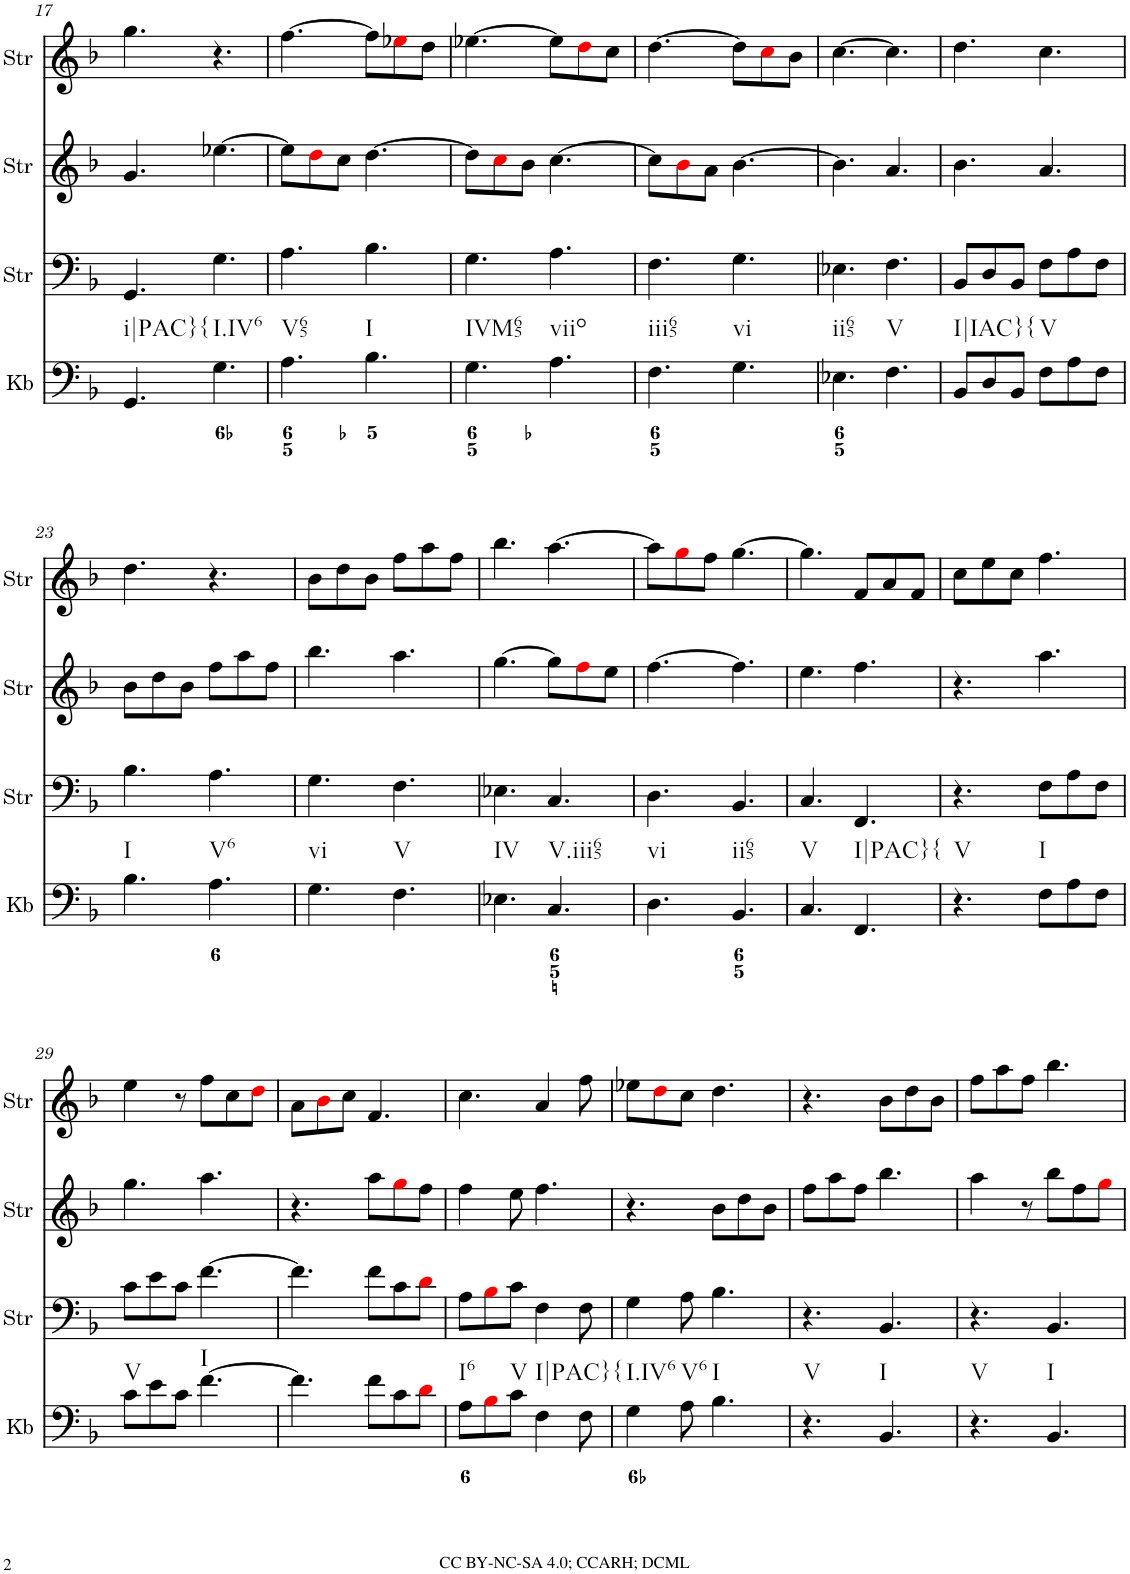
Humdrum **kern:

**kern	**kern	**kern	**kern
*part4	*part3	*part2	*part1
*staff4	*staff3	*staff2	*staff1
*I"Keyboard	*I"StringInstrument	*I"StringInstrument	*I"StringInstrument
*I'Kb	*I'Str	*I'Str	*I'Str
!!LO:PB:g=z
*clefF4	*clefF4	*clefG2	*clefG2
*k[b-]	*k[b-]	*k[b-]	*k[b-]
*M6/8	*M6/8	*M6/8	*M6/8
=17	=17	=17	=17
!LO:TX:b:t=i|PAC}{	!	!	!
4.GG/	4.GG/	4.g/	4.gg\
!LO:TX:b:t=I.IV6	!	!	!
4.G\	4.G\	[4.ee-X\	4.r
=18	=18	=18	=18
!LO:TX:b:t=V65	!	!	!
4.A\	4.A\	8ee-\L]	[4.ff\
.	.	8ddi\	.
.	.	8cc\J	.
!LO:TX:b:t=I	!	!	!
4.B-\	4.B-\	[4.dd\	8ff\L]
.	.	.	8ee-Xi\
.	.	.	8dd\J
=19	=19	=19	=19
!LO:TX:b:t=IVM65	!	!	!
4.G\	4.G\	8dd\L]	[4.ee-X\
.	.	8cci\	.
.	.	8b-\J	.
!LO:TX:b:t=viio	!	!	!
4.A\	4.A\	[4.cc\	8ee-\L]
.	.	.	8ddi\
.	.	.	8cc\J
=20	=20	=20	=20
!LO:TX:b:t=iii65	!	!	!
4.F\	4.F\	8cc\L]	[4.dd\
.	.	8b-i\	.
.	.	8a\J	.
!LO:TX:b:t=vi	!	!	!
4.G\	4.G\	[4.b-\	8dd\L]
.	.	.	8cci\
.	.	.	8b-\J
=21	=21	=21	=21
!LO:TX:b:t=ii65	!	!	!
4.E-X\	4.E-X\	4.b-\]	[4.cc\
!LO:TX:b:t=V	!	!	!
4.F\	4.F\	4.a/	4.cc\]
=22	=22	=22	=22
!LO:TX:b:t=I|IAC}{	!	!	!
8BB-/L	8BB-/L	4.b-\	4.dd\
8D/	8D/	.	.
8BB-/J	8BB-/J	.	.
!LO:TX:b:t=V	!	!	!
8F\L	8F\L	4.a/	4.cc\
8A\	8A\	.	.
8F\J	8F\J	.	.
!!LO:LB:g=z
=23	=23	=23	=23
!LO:TX:b:t=I	!	!	!
4.B-\	4.B-\	8b-\L	4.dd\
.	.	8dd\	.
.	.	8b-\J	.
!LO:TX:b:t=V6	!	!	!
4.A\	4.A\	8ff\L	4.r
.	.	8aa\	.
.	.	8ff\J	.
=24	=24	=24	=24
!LO:TX:b:t=vi	!	!	!
4.G\	4.G\	4.bb-\	8b-\L
.	.	.	8dd\
.	.	.	8b-\J
!LO:TX:b:t=V	!	!	!
4.F\	4.F\	4.aa\	8ff\L
.	.	.	8aa\
.	.	.	8ff\J
=25	=25	=25	=25
!LO:TX:b:t=IV	!	!	!
4.E-X\	4.E-X\	[4.gg\	4.bb-\
!LO:TX:b:t=V.iii65	!	!	!
4.C/	4.C/	8gg\L]	[4.aa\
.	.	8ffi\	.
.	.	8ee\J	.
=26	=26	=26	=26
!LO:TX:b:t=vi	!	!	!
4.D\	4.D\	[4.ff\	8aa\L]
.	.	.	8ggi\
.	.	.	8ff\J
!LO:TX:b:t=ii65	!	!	!
4.BB-/	4.BB-/	4.ff\]	[4.gg\
=27	=27	=27	=27
!LO:TX:b:t=V	!	!	!
4.C/	4.C/	4.ee\	4.gg\]
!LO:TX:b:t=I|PAC}{	!	!	!
4.FF/	4.FF/	4.ff\	8f/L
.	.	.	8a/
.	.	.	8f/J
=28	=28	=28	=28
!LO:TX:b:t=V	!	!	!
4.r	4.r	4.r	8cc\L
.	.	.	8ee\
.	.	.	8cc\J
!LO:TX:b:t=I	!	!	!
8F\L	8F\L	4.aa\	4.ff\
8A\	8A\	.	.
8F\J	8F\J	.	.
!!LO:LB:g=z
=29	=29	=29	=29
!LO:TX:b:t=V	!	!	!
8c\L	8c\L	4.gg\	4ee\
8e\	8e\	.	.
8c\J	8c\J	.	8r
!LO:TX:b:t=I	!	!	!
[4.f\	[4.f\	4.aa\	8ff\L
.	.	.	8cc\
.	.	.	8ddi\J
=30	=30	=30	=30
4.f\]	4.f\]	4.r	8a\L
.	.	.	8b-i\
.	.	.	8cc\J
8f\L	8f\L	8aa\L	4.f/
8c\	8c\	8ggi\	.
8di\J	8di\J	8ff\J	.
=31	=31	=31	=31
!LO:TX:b:t=I6	!	!	!
8A\L	8A\L	4ff\	4.cc\
8B-i\	8B-i\	.	.
!LO:TX:b:t=V	!	!	!
8c\J	8c\J	8ee\	.
!LO:TX:b:t=I|PAC}{	!	!	!
4F\	4F\	4.ff\	4a/
8F\	8F\	.	8ff\
=32	=32	=32	=32
!LO:TX:b:t=I.IV6	!	!	!
4G\	4G\	4.r	8ee-X\L
.	.	.	8ddi\
!LO:TX:b:t=V6	!	!	!
8A\	8A\	.	8cc\J
!LO:TX:b:t=I	!	!	!
4.B-\	4.B-\	8b-\L	4.dd\
.	.	8dd\	.
.	.	8b-\J	.
=33	=33	=33	=33
!LO:TX:b:t=V	!	!	!
4.r	4.r	8ff\L	4.r
.	.	8aa\	.
.	.	8ff\J	.
!LO:TX:b:t=I	!	!	!
4.BB-/	4.BB-/	4.bb-\	8b-\L
.	.	.	8dd\
.	.	.	8b-\J
=34	=34	=34	=34
!LO:TX:b:t=V	!	!	!
4.r	4.r	4aa\	8ff\L
.	.	.	8aa\
.	.	8r	8ff\J
!LO:TX:b:t=I	!	!	!
4.BB-/	4.BB-/	8bb-\L	4.bb-\
.	.	8ff\	.
.	.	8ggi\J	.
=	=	=	=
*-	*-	*-	*-
